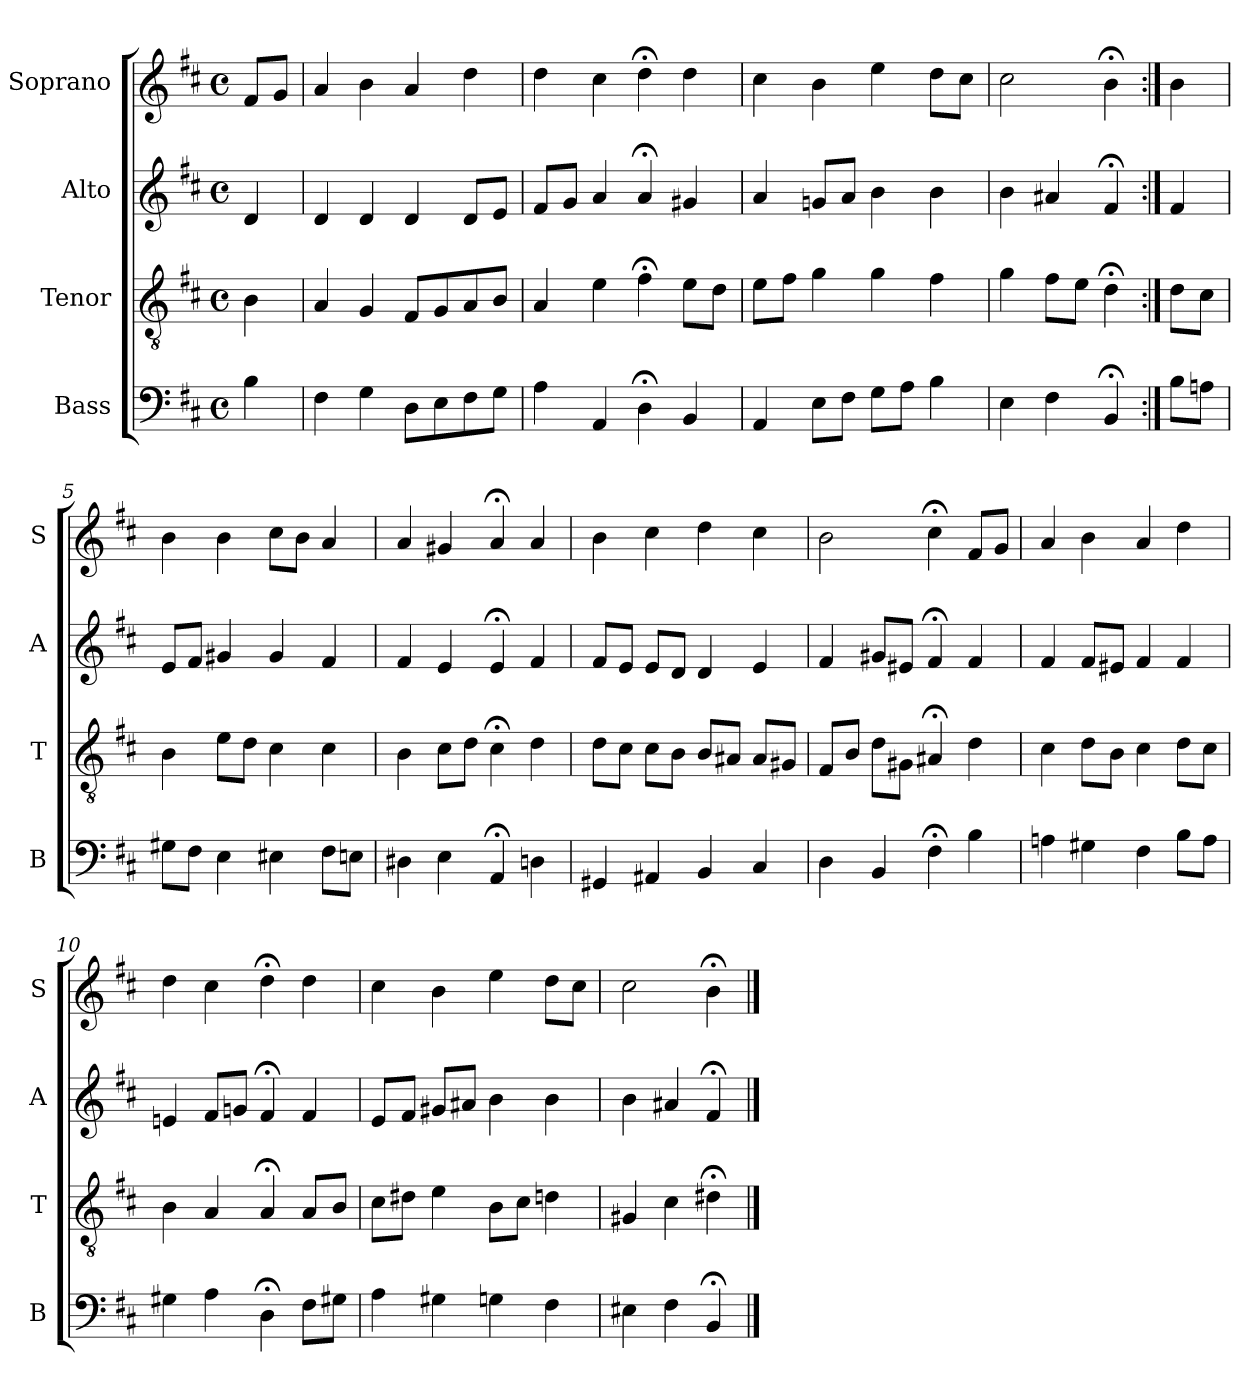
**kern	**kern	**kern	**kern
*part4	*part3	*part2	*part1
*staff4	*staff3	*staff2	*staff1
*I"Bass	*I"Tenor	*I"Alto	*I"Soprano
*I'B	*I'T	*I'A	*I'S
*clefF4	*clefGv2	*clefG2	*clefG2
*k[f#c#]	*k[f#c#]	*k[f#c#]	*k[f#c#]
*b:	*b:	*b:	*b:
*M4/4	*M4/4	*M4/4	*M4/4
*met(c)	*met(c)	*met(c)	*met(c)
*MM100	*MM100	*MM100	*MM100
=	=	=	=
4B	4B	4d	8f#L
.	.	.	8gJ
=1	=1	=1	=1
4F#	4A	4d	4a
4G	4G	4d	4b
8DL	8F#L	4d	4a
8E	8G	.	.
8F#	8A	8dL	4dd
8GJ	8BJ	8eJ	.
=2	=2	=2	=2
4A	4A	8f#L	4dd
.	.	8gJ	.
4AA	4e	4a	4cc#
4D;<	4f#;<	4a;<	4dd;<
4BB	8eL	4g#X	4dd
.	8dJ	.	.
=3	=3	=3	=3
4AA	8eL	4a	4cc#
.	8f#J	.	.
8EL	4g	8gnL	4b
8F#J	.	8aJ	.
8GL	4g	4b	4ee
8AJ	.	.	.
4B	4f#	4b	8ddL
.	.	.	8cc#J
=4	=4	=4	=4
4E	4g	4b	2cc#
4F#	8f#L	4a#X	.
.	8eJ	.	.
4BB;<	4d;<	4f#;<	4b;<
=:|!	=:|!	=:|!	=:|!
8BL	8dL	4f#	4b
8AnJ	8c#J	.	.
=5	=5	=5	=5
8G#XL	4B	8eL	4b
8F#J	.	8f#J	.
4E	8eL	4g#X	4b
.	8dJ	.	.
4E#X	4c#	4g#	8cc#L
.	.	.	8bJ
8F#L	4c#	4f#	4a
8EnJ	.	.	.
=6	=6	=6	=6
4D#X	4B	4f#	4a
4E	8c#L	4e	4g#X
.	8dJ	.	.
4AA;<	4c#;<	4e;<	4a;<
4Dn	4d	4f#	4a
=7	=7	=7	=7
4GG#X	8dL	8f#L	4b
.	8c#J	8eJ	.
4AA#X	8c#L	8eL	4cc#
.	8BJ	8dJ	.
4BB	8BL	4d	4dd
.	8A#XJ	.	.
4C#	8A#L	4e	4cc#
.	8G#XJ	.	.
=8	=8	=8	=8
4D	8F#L	4f#	2b
.	8BJ	.	.
4BB	8dL	8g#XL	.
.	8G#XJ	8e#XJ	.
4F#;<	4A#X;<	4f#;<	4cc#;<
4B	4d	4f#	8f#L
.	.	.	8gJ
=9	=9	=9	=9
4An	4c#	4f#	4a
4G#X	8dL	8f#L	4b
.	8BJ	8e#XJ	.
4F#	4c#	4f#	4a
8BL	8dL	4f#	4dd
8AJ	8c#J	.	.
=10	=10	=10	=10
4G#X	4B	4en	4dd
4A	4A	8f#L	4cc#
.	.	8gnJ	.
4D;<	4A;<	4f#;<	4dd;<
8F#L	8AL	4f#	4dd
8G#XJ	8BJ	.	.
=11	=11	=11	=11
4A	8c#L	8eL	4cc#
.	8d#XJ	8f#J	.
4G#X	4e	8g#XL	4b
.	.	8a#XJ	.
4Gn	8BL	4b	4ee
.	8c#J	.	.
4F#	4dn	4b	8ddL
.	.	.	8cc#J
=12	=12	=12	=12
4E#X	4G#X	4b	2cc#
4F#	4c#	4a#X	.
4BB;<	4d#X;<	4f#;<	4b;<
==	==	==	==
*-	*-	*-	*-
